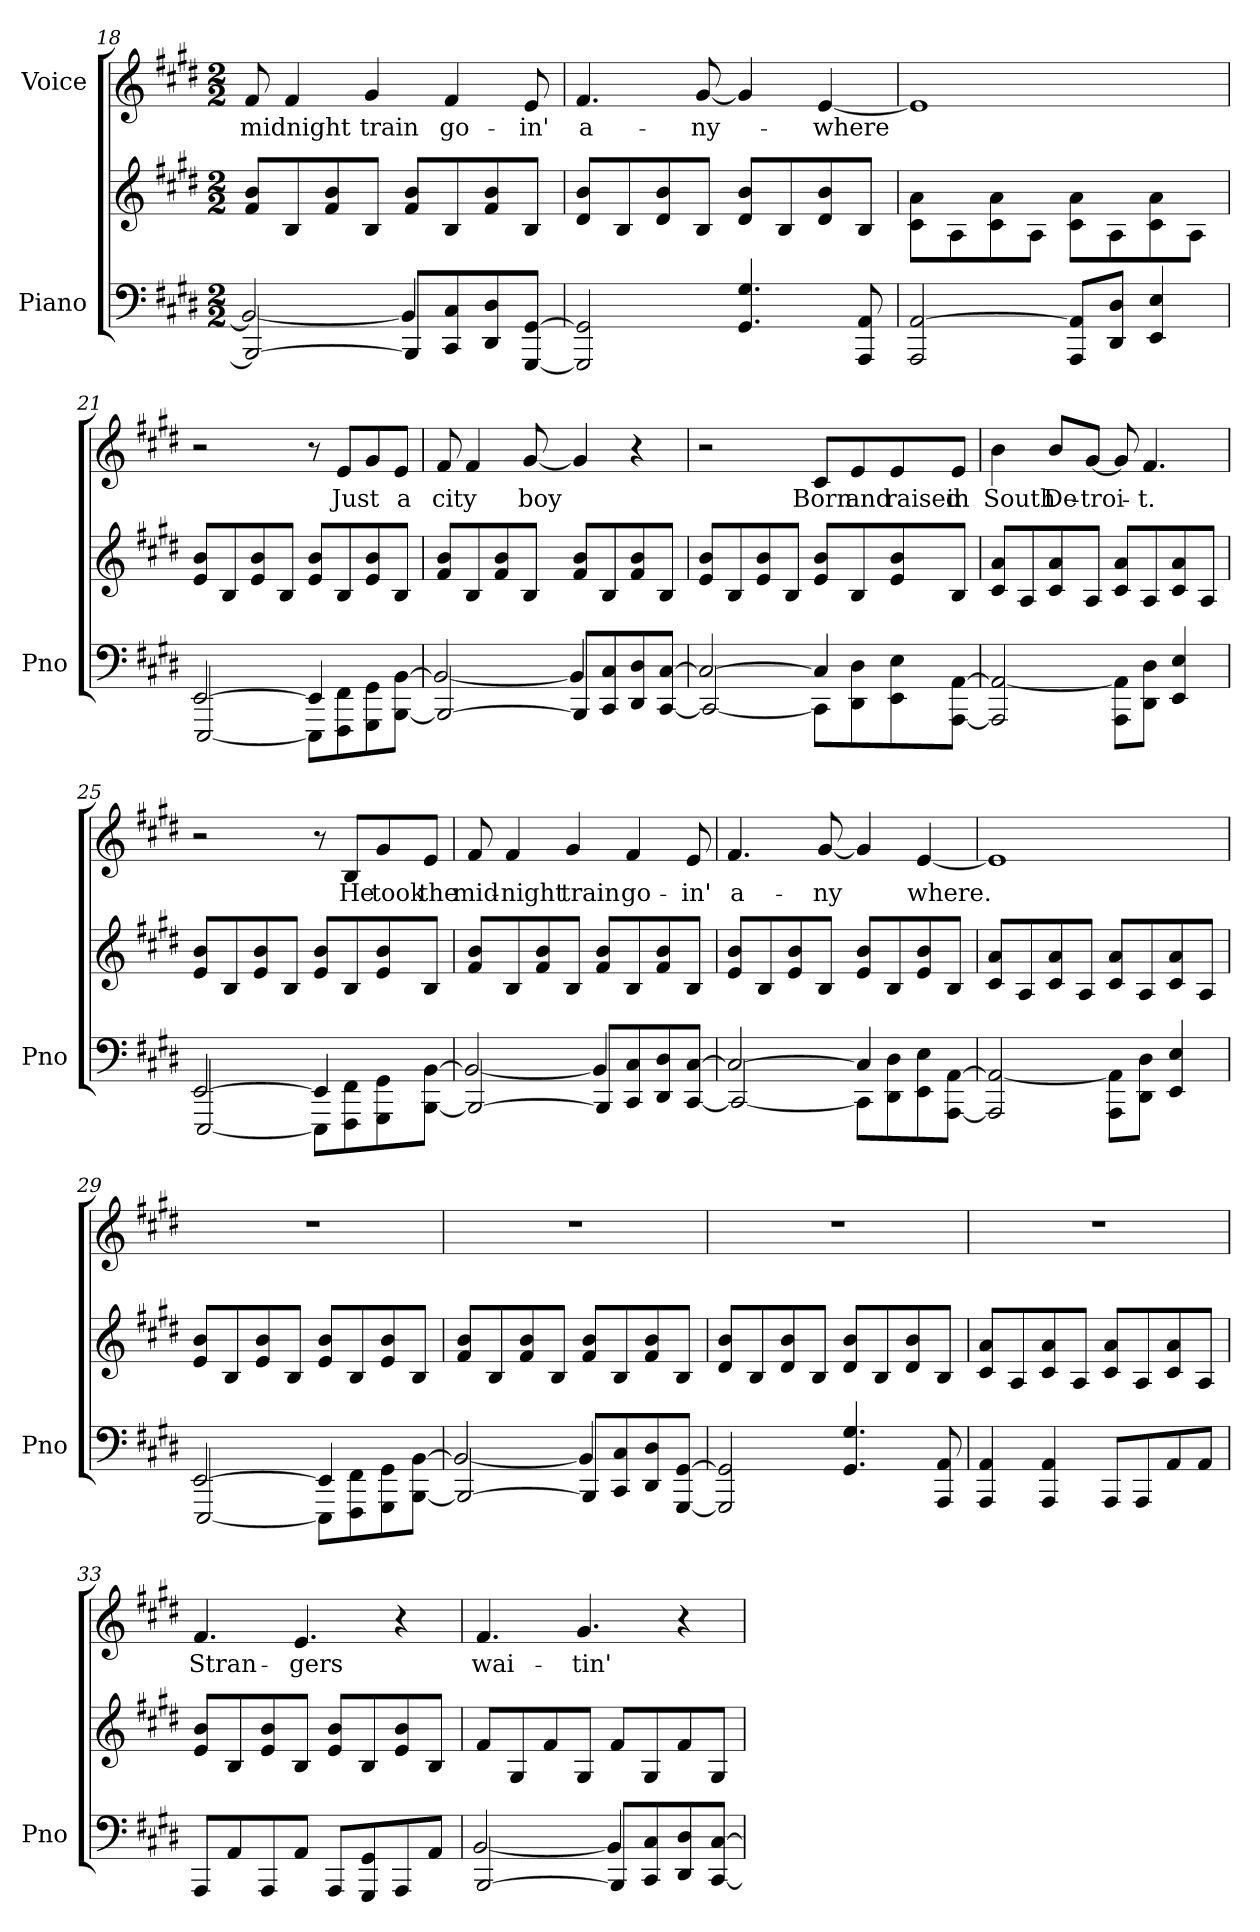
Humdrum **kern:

**kern	**kern	**dynam	**kern	**text
*part2	*part2	*part2	*part1	*part1
*staff3	*staff2	*staff2/3	*staff1	*staff1
*I"Piano	*	*	*I"Voice	*
*I'Pno	*	*	*	*
*clefF4	*clefG2	*	*clefG2	*
*k[f#c#g#d#]	*k[f#c#g#d#]	*	*k[f#c#g#d#]	*
*M2/2	*M2/2	*	*M2/2	*
=18	=18	=18	=18	=18
*^	*	*	*	*
!	!	!	!	!	!LO:LY:b
2BBB/_	2BB/_	8f#/ 8b/L	.	8f#/	midnight
.	.	8B/	.	4f#/	.
.	.	8f#/ 8b/	.	.	.
!	!	!	!	!	!LO:LY:b
.	.	8B/J	.	4g#/	train
8BBB/L]	4BB/]	8f#/ 8b/L	.	.	.
!	!	!	!	!	!LO:LY:b
8CC#/ 8C#/	.	8B/	.	4f#/	go-
8DD#/ 8D#/	4ryy	8f#/ 8b/	.	.	.
!	!	!	!	!	!LO:LY:b
[8GGG#/ [8GG#/J	.	8B/J	.	8e/	-in'
*v	*v	*	*	*	*
=19	=19	=19	=19	=19
!	!	!	!	!LO:LY:b
2GGG#/] 2GG#/]	8d#/ 8b/L	.	4.f#/	a-
.	8B/	.	.	.
.	8d#/ 8b/	.	.	.
!	!	!	!	!LO:LY:b
.	8B/J	.	[8g#/	-ny-
4.GG#/ 4.G#/	8d#/ 8b/L	.	4g#/]	.
.	8B/	.	.	.
!	!	!	!	!LO:LY:b
.	8d#/ 8b/	.	[4e/	-where
8AAA/ 8AA/	8B/J	.	.	.
!!LO:LB:g=z
=20	=20	=20	=20	=20
2AAA/ [2AA/	8c#\ 8a\L	.	1e]	.
.	8A\	.	.	.
.	8c#\ 8a\	.	.	.
.	8A\J	.	.	.
8AAA/ 8AA/]L	8c#\ 8a\L	.	.	.
8DD#/ 8D#/J	8A\	.	.	.
4EE/ 4E/	8c#\ 8a\	.	.	.
.	8A\J	.	.	.
=21	=21	=21	=21	=21
*^	*	*	*	*
[2EE/	[2EEE/	8e/ 8b/L	.	2r	.
.	.	8B/	.	.	.
.	.	8e/ 8b/	.	.	.
.	.	8B/J	.	.	.
4EE/]	8EEE\L]	8e/ 8b/L	.	8r	.
!	!	!	!	!	!LO:LY:b
.	8FFF#\ 8FF#\	8B/	.	8e/L	Just
4ryy	8GGG#\ 8GG#\	8e/ 8b/	.	8g#/	.
!	!	!	!	!	!LO:LY:b
.	[8BBB\ [8BB\J	8B/J	.	8e/J	a
=22	=22	=22	=22	=22	=22
!	!	!	!	!	!LO:LY:b
2BBB/_	2BB/_	8f#/ 8b/L	.	8f#/	city
.	.	8B/	.	4f#/	.
.	.	8f#/ 8b/	.	.	.
!	!	!	!	!	!LO:LY:b
.	.	8B/J	.	[8g#/	boy
8BBB/L]	4BB/]	8f#/ 8b/L	.	4g#/]	.
8CC#/ 8C#/	.	8B/	.	.	.
8DD#/ 8D#/	4ryy	8f#/ 8b/	.	4r	.
[8CC#/ [8C#/J	.	8B/J	.	.	.
!!LO:PB:g=z
=23	=23	=23	=23	=23	=23
2C#/_	2CC#/_	8e/ 8b/L	.	2r	.
.	.	8B/	.	.	.
.	.	8e/ 8b/	.	.	.
.	.	8B/J	.	.	.
!	!	!	!	!	!LO:LY:b
4C#/]	8CC#\L]	8e/ 8b/L	.	8c#/L	Born
!	!	!	!	!	!LO:LY:b
.	8DD#\ 8D#\	8B/	.	8e/	and
!	!	!	!	!	!LO:LY:b
4ryy	8EE\ 8E\	8e/ 8b/	.	8e/	raised
!	!	!	!	!	!LO:LY:b
.	[8AAA\ [8AA\J	8B/J	.	8e/J	in
=24	=24	=24	=24	=24	=24
!	!	!	!	!	!LO:LY:b
1ryy	2AAA/] 2AA/_	8c#/ 8a/L	.	4b\	South
.	.	8A/	.	.	.
!	!	!	!	!	!LO:LY:b
.	.	8c#/ 8a/	.	8b/L	De-
!	!	!	!	!	!LO:LY:b
.	.	8A/J	.	[8g#/J	-troi-
.	8AAA\ 8AA\]L	8c#/ 8a/L	.	8g#/]	.
!	!	!	!	!	!LO:LY:b
.	8DD#\ 8D#\J	8A/	.	4.f#/	-t.
.	4EE/ 4E/	8c#/ 8a/	.	.	.
.	.	8A/J	.	.	.
=25	=25	=25	=25	=25	=25
!	!	!	!LO:DY:b=2	!	!
!	!	!	!LO:DY:n=1:b	!	!
[2EE/	[2EEE/	8e/ 8b/L	mf mf	2r	.
.	.	8B/	.	.	.
.	.	8e/ 8b/	.	.	.
.	.	8B/J	.	.	.
4EE/]	8EEE\L]	8e/ 8b/L	.	8r	.
!	!	!	!	!	!LO:LY:b
.	8FFF#\ 8FF#\	8B/	.	8B/L	He
!	!	!	!	!	!LO:LY:b
4ryy	8GGG#\ 8GG#\	8e/ 8b/	.	8g#/	took
!	!	!	!	!	!LO:LY:b
.	[8BBB\ [8BB\J	8B/J	.	8e/J	the
!!LO:LB:g=z
=26	=26	=26	=26	=26	=26
!	!	!	!	!	!LO:LY:b
2BBB/_	2BB/_	8f#/ 8b/L	.	8f#/	mid-
!	!	!	!	!	!LO:LY:b
.	.	8B/	.	4f#/	-night
.	.	8f#/ 8b/	.	.	.
!	!	!	!	!	!LO:LY:b
.	.	8B/J	.	4g#/	train
8BBB/L]	4BB/]	8f#/ 8b/L	.	.	.
!	!	!	!	!	!LO:LY:b
8CC#/ 8C#/	.	8B/	.	4f#/	go-
8DD#/ 8D#/	4ryy	8f#/ 8b/	.	.	.
!	!	!	!	!	!LO:LY:b
[8CC#/ [8C#/J	.	8B/J	.	8e/	-in'
=27	=27	=27	=27	=27	=27
!	!	!	!	!	!LO:LY:b
2C#/_	2CC#/_	8e/ 8b/L	.	4.f#/	a-
.	.	8B/	.	.	.
.	.	8e/ 8b/	.	.	.
!	!	!	!	!	!LO:LY:b
.	.	8B/J	.	[8g#/	-ny
4C#/]	8CC#\L]	8e/ 8b/L	.	4g#/]	.
.	8DD#\ 8D#\	8B/	.	.	.
!	!	!	!	!	!LO:LY:b
4ryy	8EE\ 8E\	8e/ 8b/	.	[4e/	where.
.	[8AAA\ [8AA\J	8B/J	.	.	.
=28	=28	=28	=28	=28	=28
1ryy	2AAA/] 2AA/_	8c#/ 8a/L	.	1e]	.
.	.	8A/	.	.	.
.	.	8c#/ 8a/	.	.	.
.	.	8A/J	.	.	.
.	8AAA\ 8AA\]L	8c#/ 8a/L	.	.	.
.	8DD#\ 8D#\J	8A/	.	.	.
.	4EE/ 4E/	8c#/ 8a/	.	.	.
.	.	8A/J	.	.	.
=29	=29	=29	=29	=29	=29
[2EE/	[2EEE/	8e/ 8b/L	.	1r	.
.	.	8B/	.	.	.
.	.	8e/ 8b/	.	.	.
.	.	8B/J	.	.	.
4EE/]	8EEE\L]	8e/ 8b/L	.	.	.
.	8FFF#\ 8FF#\	8B/	.	.	.
4ryy	8GGG#\ 8GG#\	8e/ 8b/	.	.	.
.	[8BBB\ [8BB\J	8B/J	.	.	.
!!LO:LB:g=z
=30	=30	=30	=30	=30	=30
2BBB/_	2BB/_	8f#/ 8b/L	.	1r	.
.	.	8B/	.	.	.
.	.	8f#/ 8b/	.	.	.
.	.	8B/J	.	.	.
8BBB/L]	4BB/]	8f#/ 8b/L	.	.	.
8CC#/ 8C#/	.	8B/	.	.	.
8DD#/ 8D#/	4ryy	8f#/ 8b/	.	.	.
[8GGG#/ [8GG#/J	.	8B/J	.	.	.
*v	*v	*	*	*	*
=31	=31	=31	=31	=31
2GGG#/] 2GG#/]	8d#/ 8b/L	.	1r	.
.	8B/	.	.	.
.	8d#/ 8b/	.	.	.
.	8B/J	.	.	.
4.GG#/ 4.G#/	8d#/ 8b/L	.	.	.
.	8B/	.	.	.
.	8d#/ 8b/	.	.	.
8AAA/ 8AA/	8B/J	.	.	.
=32	=32	=32	=32	=32
4AAA/ 4AA/	8c#/ 8a/L	.	1r	.
.	8A/	.	.	.
4AAA/ 4AA/	8c#/ 8a/	.	.	.
.	8A/J	.	.	.
8AAA/L	8c#/ 8a/L	.	.	.
8AAA/	8A/	.	.	.
8AA/	8c#/ 8a/	.	.	.
8AA/J	8A/J	.	.	.
=33	=33	=33	=33	=33
!	!	!	!	!LO:LY:b
8AAA/L	8e/ 8b/L	.	4.f#/	Stran-
8AA/	8B/	.	.	.
8AAA/	8e/ 8b/	.	.	.
!	!	!	!	!LO:LY:b
8AA/J	8B/J	.	4.e/	-gers
8AAA/L	8e/ 8b/L	.	.	.
8GGG#/ 8GG#/	8B/	.	.	.
8AAA/	8e/ 8b/	.	4r	.
8AA/J	8B/J	.	.	.
!!LO:PB:g=z
=34	=34	=34	=34	=34
*^	*	*	*	*
!	!	!	!	!	!LO:LY:b
[2BBB/	[2BB/	8f#/L	.	4.f#/	wai-
.	.	8G#/	.	.	.
.	.	8f#/	.	.	.
!	!	!	!	!	!LO:LY:b
.	.	8G#/J	.	4.g#/	-tin'
8BBB/L]	4BB/]	8f#/L	.	.	.
8CC#/ 8C#/	.	8G#/	.	.	.
8DD#/ 8D#/	4ryy	8f#/	.	4r	.
[8CC#/ [8C#/J	.	8G#/J	.	.	.
*v	*v	*	*	*	*
=	=	=	=	=
*-	*-	*-	*-	*-
